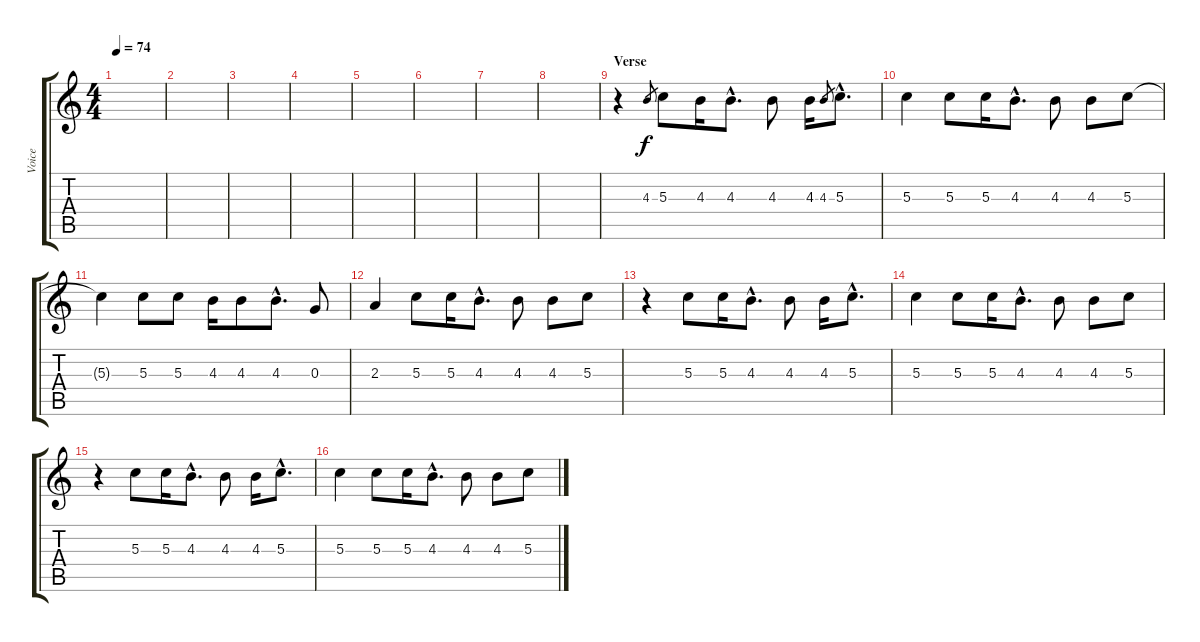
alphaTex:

\track ("Voice" "Voice") {instrument contrabass}
\staff {score tabs}
\tuning (E4 B3 G3 D3 A2 E2) {hide}
\ts (4 4)
\tempo 74
\clef g2
\ks c
|
|
|
|
|
|
|
|
\section ("" "Verse")
r.4 4.3.8{gr} 5.3.8 4.3.16 4.3{hac}.8{d} 4.3.8 4.3.16 4.3.8{gr} 5.3{hac}.8{d} |
5.3.4 5.3.8 5.3.16 4.3{hac}.8{d} 4.3.8 4.3.8 5.3.8 |
5.3{t}.4 5.3.8 5.3.8 4.3.16 4.3.8 4.3{hac}.8{d} 0.3.8 |
2.3.4 5.3.8 5.3.16 4.3{hac}.8{d} 4.3.8 4.3.8 5.3.8 |
r.4 5.3.8 5.3.16 4.3{hac}.8{d} 4.3.8 4.3.16 5.3{hac}.8{d} |
5.3.4 5.3.8 5.3.16 4.3{hac}.8{d} 4.3.8 4.3.8 5.3.8 |
r.4 5.3.8 5.3.16 4.3{hac}.8{d} 4.3.8 4.3.16 5.3{hac}.8{d} |
5.3.4 5.3.8 5.3.16 4.3{hac}.8{d} 4.3.8 4.3.8 5.3.8
